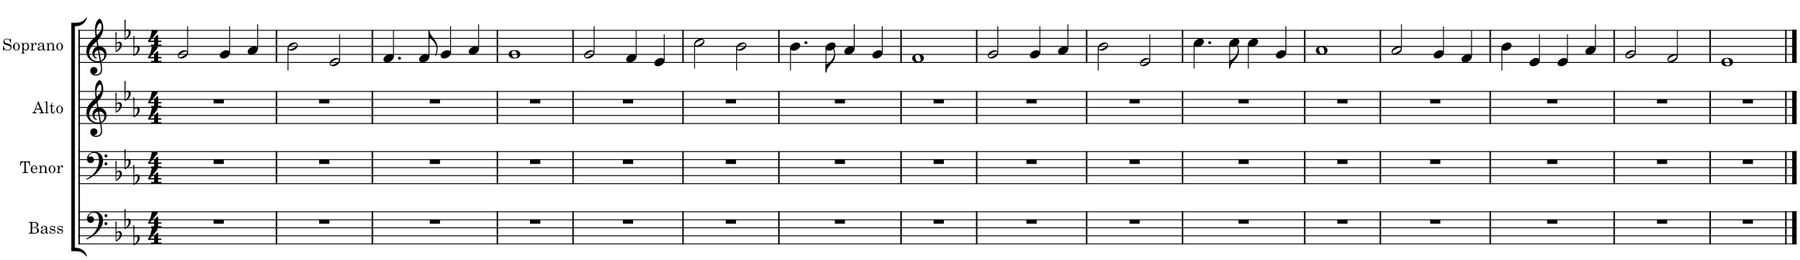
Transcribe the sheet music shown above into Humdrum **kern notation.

**kern	**kern	**kern	**kern
*part4	*part3	*part2	*part1
*staff4	*staff3	*staff2	*staff1
*I"Bass	*I"Tenor	*I"Alto	*I"Soprano
*I'B.	*I'T.	*I'A.	*I'S.
*clefF4	*clefF4	*clefG2	*clefG2
*k[b-e-a-]	*k[b-e-a-]	*k[b-e-a-]	*k[b-e-a-]
*M4/4	*M4/4	*M4/4	*M4/4
=1	=1	=1	=1
1r	1r	1r	2g/
.	.	.	4g/
.	.	.	4a-/
=2	=2	=2	=2
1r	1r	1r	2b-\
.	.	.	2e-/
=3	=3	=3	=3
1r	1r	1r	4.f/
.	.	.	8f/
.	.	.	4g/
.	.	.	4a-/
=4	=4	=4	=4
1r	1r	1r	1g
=5	=5	=5	=5
1r	1r	1r	2g/
.	.	.	4f/
.	.	.	4e-/
=6	=6	=6	=6
1r	1r	1r	2cc\
.	.	.	2b-\
=7	=7	=7	=7
1r	1r	1r	4.b-\
.	.	.	8b-\
.	.	.	4a-/
.	.	.	4g/
=8	=8	=8	=8
1r	1r	1r	1f
=9	=9	=9	=9
1r	1r	1r	2g/
.	.	.	4g/
.	.	.	4a-/
=10	=10	=10	=10
1r	1r	1r	2b-\
.	.	.	2e-/
=11	=11	=11	=11
1r	1r	1r	4.cc\
.	.	.	8cc\
.	.	.	4cc\
.	.	.	4g/
=12	=12	=12	=12
1r	1r	1r	1a-
=13	=13	=13	=13
1r	1r	1r	2a-/
.	.	.	4g/
.	.	.	4f/
=14	=14	=14	=14
1r	1r	1r	4b-\
.	.	.	4e-/
.	.	.	4e-/
.	.	.	4a-/
=15	=15	=15	=15
1r	1r	1r	2g/
.	.	.	2f/
=16	=16	=16	=16
1r	1r	1r	1e-
==	==	==	==
*-	*-	*-	*-
